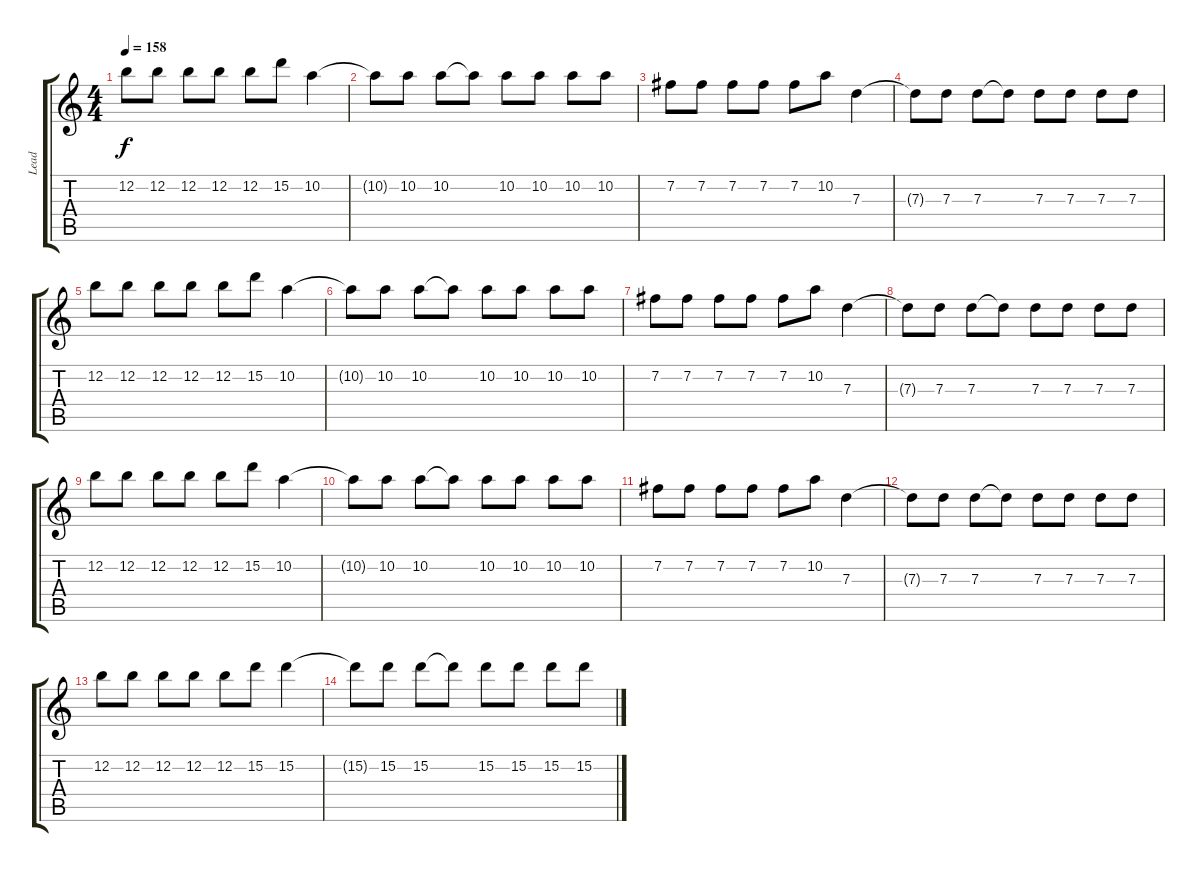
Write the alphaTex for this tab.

\track ("Lead" "Lead") {instrument electricguitarjazz}
\staff {score tabs}
\tuning (E4 B3 G3 D3 A2 D2) {hide}
\ts (4 4)
\tempo 158
\clef g2
\ks c
12.2.8{dy f} 12.2.8 12.2.8 12.2.8 12.2.8 15.2.8 10.2.4 |
10.2{t}.8 10.2.8 10.2.8 10.2{t}.8 10.2.8 10.2.8 10.2.8 10.2.8 |
7.2.8 7.2.8 7.2.8 7.2.8 7.2.8 10.2.8 7.3.4 |
7.3{t}.8 7.3.8 7.3.8 7.3{t}.8 7.3.8 7.3.8 7.3.8 7.3.8 |
12.2.8 12.2.8 12.2.8 12.2.8 12.2.8 15.2.8 10.2.4 |
10.2{t}.8 10.2.8 10.2.8 10.2{t}.8 10.2.8 10.2.8 10.2.8 10.2.8 |
7.2.8 7.2.8 7.2.8 7.2.8 7.2.8 10.2.8 7.3.4 |
7.3{t}.8 7.3.8 7.3.8 7.3{t}.8 7.3.8 7.3.8 7.3.8 7.3.8 |
12.2.8 12.2.8 12.2.8 12.2.8 12.2.8 15.2.8 10.2.4 |
10.2{t}.8 10.2.8 10.2.8 10.2{t}.8 10.2.8 10.2.8 10.2.8 10.2.8 |
7.2.8 7.2.8 7.2.8 7.2.8 7.2.8 10.2.8 7.3.4 |
7.3{t}.8 7.3.8 7.3.8 7.3{t}.8 7.3.8 7.3.8 7.3.8 7.3.8 |
12.2.8 12.2.8 12.2.8 12.2.8 12.2.8 15.2.8 15.2.4 |
15.2{t}.8 15.2.8 15.2.8 15.2{t}.8 15.2.8 15.2.8 15.2.8 15.2.8
